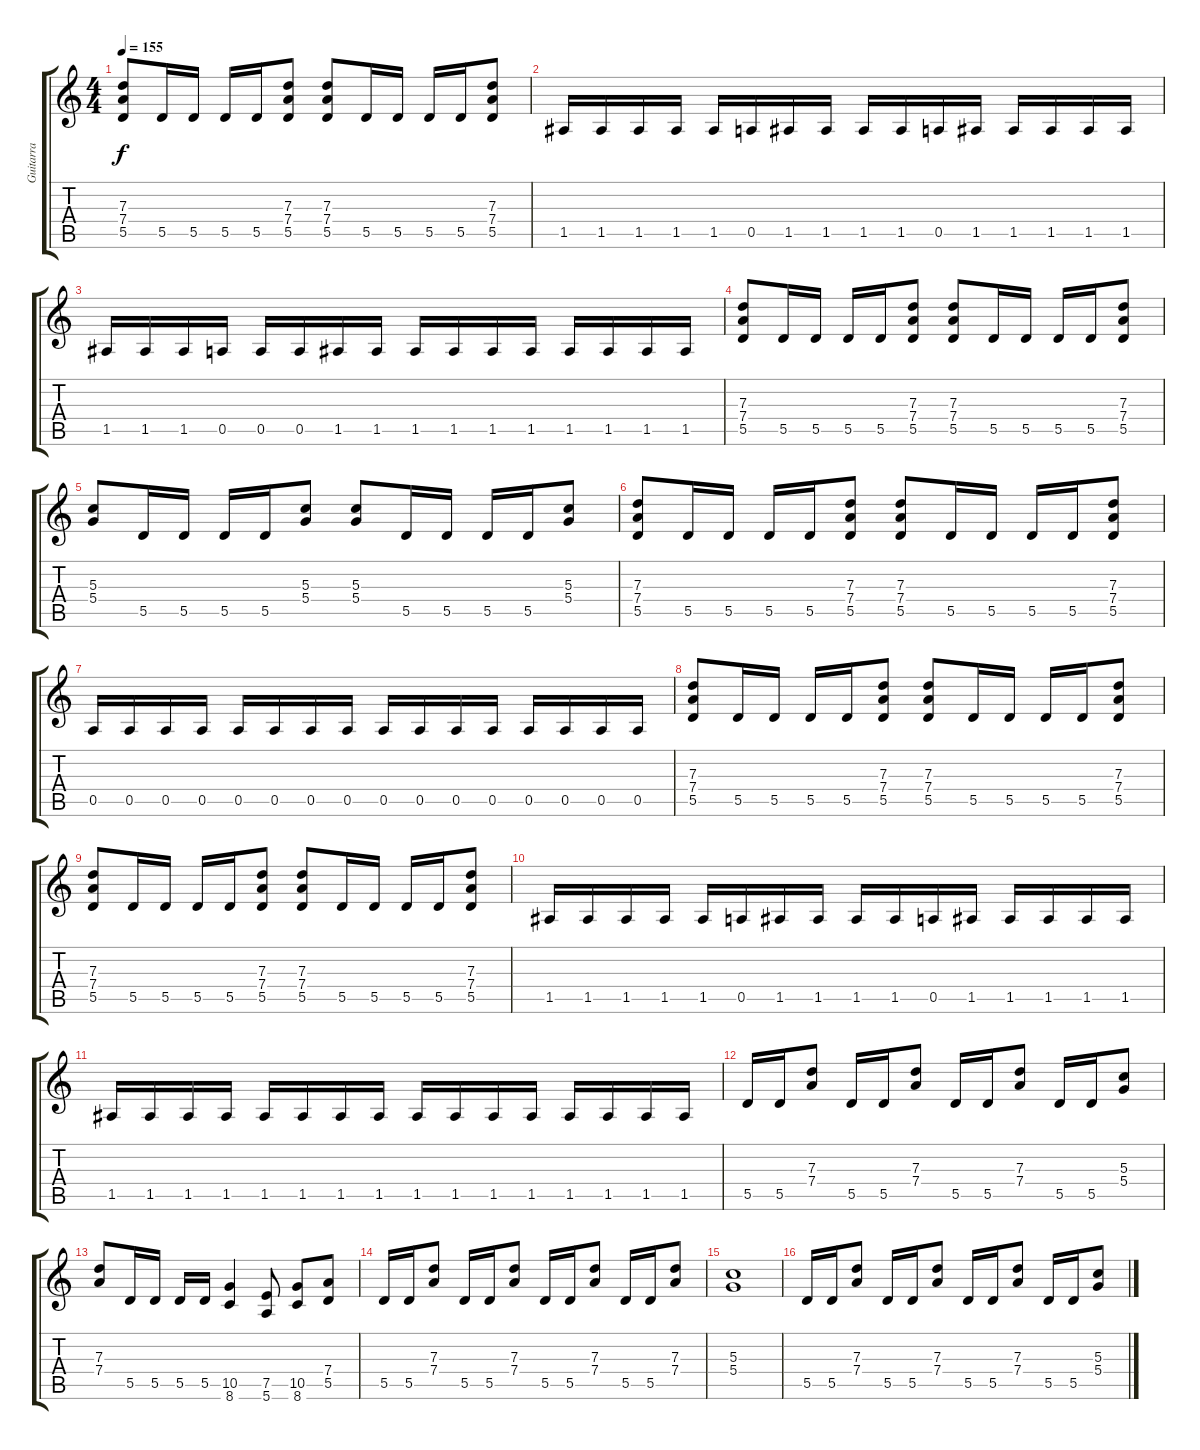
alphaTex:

\track ("Guitarra" "Guitarra") {instrument overdrivenguitar}
\staff {score tabs}
\tuning (E4 B3 G3 D3 A2 E2) {hide}
\ts (4 4)
\tempo 155
\clef g2
\ks c
(7.3 7.4 5.5).8{dy f} 5.5.16 5.5.16 5.5.16 5.5.16 (7.3 7.4 5.5).8 (7.3 7.4 5.5).8 5.5.16 5.5.16 5.5.16 5.5.16 (7.3 7.4 5.5).8 |
1.5.16 1.5.16 1.5.16 1.5.16 1.5.16 0.5.16 1.5.16 1.5.16 1.5.16 1.5.16 0.5.16 1.5.16 1.5.16 1.5.16 1.5.16 1.5.16 |
1.5.16 1.5.16 1.5.16 0.5.16 0.5.16 0.5.16 1.5.16 1.5.16 1.5.16 1.5.16 1.5.16 1.5.16 1.5.16 1.5.16 1.5.16 1.5.16 |
(7.3 7.4 5.5).8 5.5.16 5.5.16 5.5.16 5.5.16 (7.3 7.4 5.5).8 (7.3 7.4 5.5).8 5.5.16 5.5.16 5.5.16 5.5.16 (7.3 7.4 5.5).8 |
(5.3 5.4).8 5.5.16 5.5.16 5.5.16 5.5.16 (5.3 5.4).8 (5.3 5.4).8 5.5.16 5.5.16 5.5.16 5.5.16 (5.3 5.4).8 |
(7.3 7.4 5.5).8 5.5.16 5.5.16 5.5.16 5.5.16 (7.3 7.4 5.5).8 (7.3 7.4 5.5).8 5.5.16 5.5.16 5.5.16 5.5.16 (7.3 7.4 5.5).8 |
0.5.16 0.5.16 0.5.16 0.5.16 0.5.16 0.5.16 0.5.16 0.5.16 0.5.16 0.5.16 0.5.16 0.5.16 0.5.16 0.5.16 0.5.16 0.5.16 |
(7.3 7.4 5.5).8 5.5.16 5.5.16 5.5.16 5.5.16 (7.3 7.4 5.5).8 (7.3 7.4 5.5).8 5.5.16 5.5.16 5.5.16 5.5.16 (7.3 7.4 5.5).8 |
(7.3 7.4 5.5).8 5.5.16 5.5.16 5.5.16 5.5.16 (7.3 7.4 5.5).8 (7.3 7.4 5.5).8 5.5.16 5.5.16 5.5.16 5.5.16 (7.3 7.4 5.5).8 |
1.5.16 1.5.16 1.5.16 1.5.16 1.5.16 0.5.16 1.5.16 1.5.16 1.5.16 1.5.16 0.5.16 1.5.16 1.5.16 1.5.16 1.5.16 1.5.16 |
1.5.16 1.5.16 1.5.16 1.5.16 1.5.16 1.5.16 1.5.16 1.5.16 1.5.16 1.5.16 1.5.16 1.5.16 1.5.16 1.5.16 1.5.16 1.5.16 |
5.5.16 5.5.16 (7.3 7.4).8 5.5.16 5.5.16 (7.3 7.4).8 5.5.16 5.5.16 (7.3 7.4).8 5.5.16 5.5.16 (5.3 5.4).8 |
(7.3 7.4).8 5.5.16 5.5.16 5.5.16 5.5.16 (10.5 8.6).4 (7.5 5.6).8 (10.5 8.6).8 (7.4 5.5).8 |
5.5.16 5.5.16 (7.3 7.4).8 5.5.16 5.5.16 (7.3 7.4).8 5.5.16 5.5.16 (7.3 7.4).8 5.5.16 5.5.16 (7.3 7.4).8 |
(5.3 5.4).1 |
5.5.16 5.5.16 (7.3 7.4).8 5.5.16 5.5.16 (7.3 7.4).8 5.5.16 5.5.16 (7.3 7.4).8 5.5.16 5.5.16 (5.3 5.4).8
